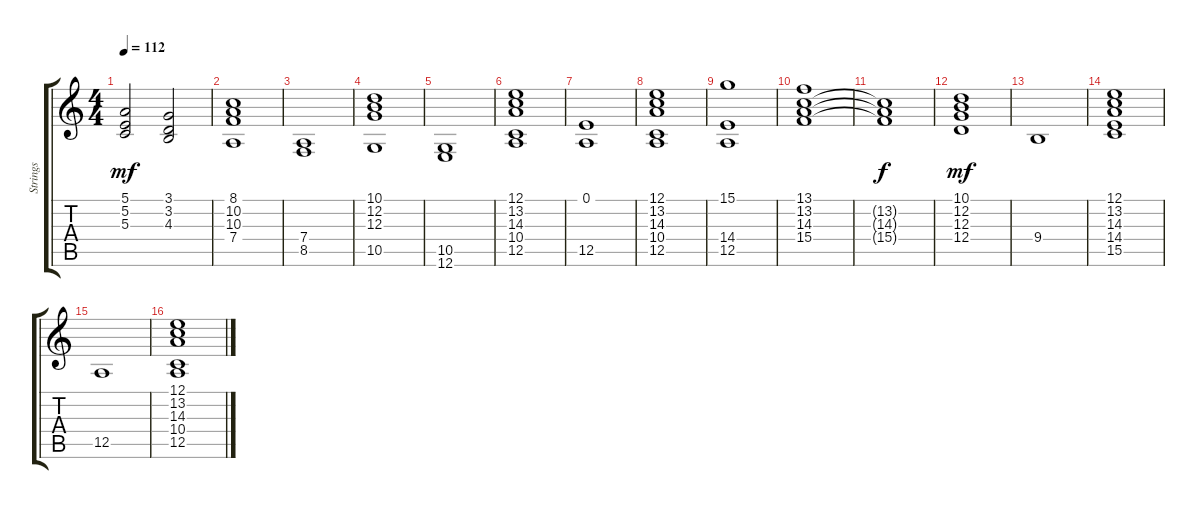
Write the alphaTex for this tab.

\track ("Strings" "Strings") {instrument stringensemble2}
\staff {score tabs}
\tuning (E4 B3 G3 D3 A2 E2) {hide}
\ts (4 4)
\tempo 112
\clef g2
\ks c
(5.1 5.2 5.3).2{dy mf} (3.1 3.2 4.3).2 |
(8.1 10.2 10.3 7.4).1 |
(7.4 8.5).1 |
(10.1 12.2 12.3 10.5).1 |
(10.5 12.6).1 |
(12.1 13.2 14.3 10.4 12.5).1 |
(0.1 12.5).1 |
(12.1 13.2 14.3 10.4 12.5).1 |
(15.1 14.4 12.5).1 |
(13.1 13.2 14.3 15.4).1 |
(13.2{t} 14.3{t} 15.4{t}).1{dy f} |
(10.1 12.2 12.3 12.4).1{dy mf} |
9.4.1 |
(12.1 13.2 14.3 14.4 15.5).1 |
12.5.1 |
(12.1 13.2 14.3 10.4 12.5).1
